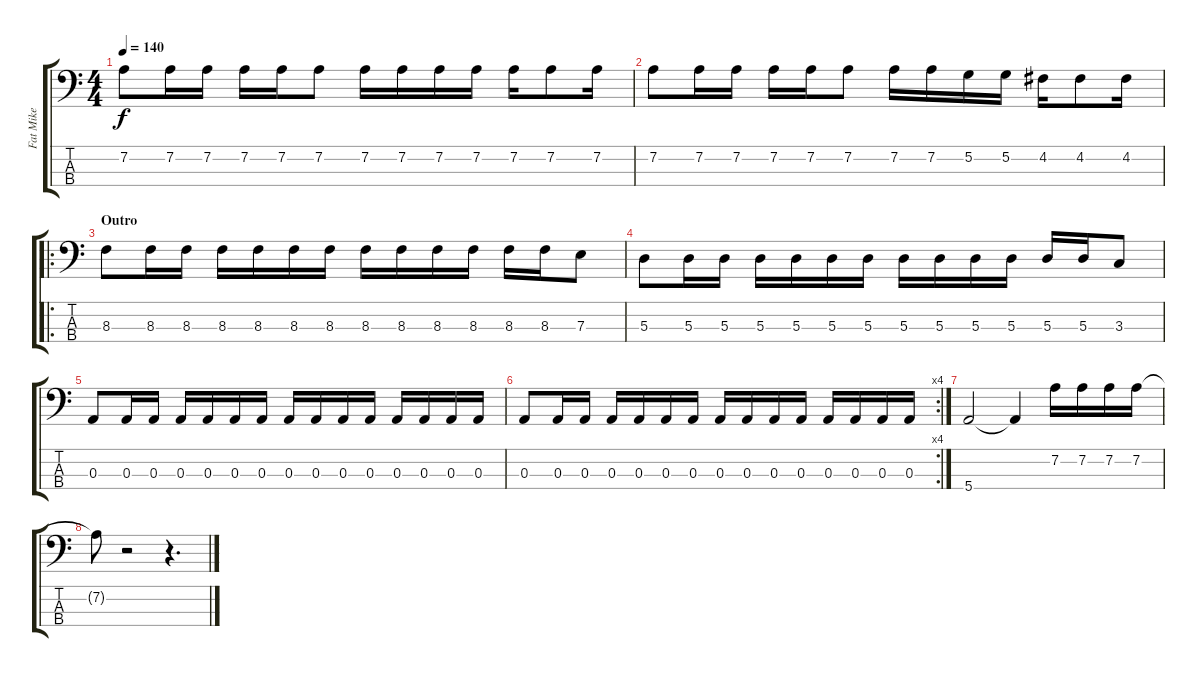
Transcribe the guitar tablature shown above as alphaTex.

\track ("Fat Mike" "Fat Mike") {instrument electricbasspick}
\staff {score tabs}
\tuning (G2 D2 A1 E1) {hide}
\ts (4 4)
\tempo 140
\clef f4
\ks c
7.2.8{dy f} 7.2.16 7.2.16 7.2.16 7.2.16 7.2.8 7.2.16 7.2.16 7.2.16 7.2.16 7.2.16 7.2.8 7.2.16 |
7.2.8 7.2.16 7.2.16 7.2.16 7.2.16 7.2.8 7.2.16 7.2.16 5.2.16 5.2.16 4.2.16 4.2.8 4.2.16 |
\ro
\section ("" "Outro")
8.3.8 8.3.16 8.3.16 8.3.16 8.3.16 8.3.16 8.3.16 8.3.16 8.3.16 8.3.16 8.3.16 8.3.16 8.3.16 7.3.8 |
5.3.8 5.3.16 5.3.16 5.3.16 5.3.16 5.3.16 5.3.16 5.3.16 5.3.16 5.3.16 5.3.16 5.3.16 5.3.16 3.3.8 |
0.3.8 0.3.16 0.3.16 0.3.16 0.3.16 0.3.16 0.3.16 0.3.16 0.3.16 0.3.16 0.3.16 0.3.16 0.3.16 0.3.16 0.3.16 |
\rc 4
0.3.8 0.3.16 0.3.16 0.3.16 0.3.16 0.3.16 0.3.16 0.3.16 0.3.16 0.3.16 0.3.16 0.3.16 0.3.16 0.3.16 0.3.16 |
5.4.2 5.4{t}.4 7.2.16 7.2.16 7.2.16 7.2.16 |
7.2{t}.8 r.2 r.4{d}
